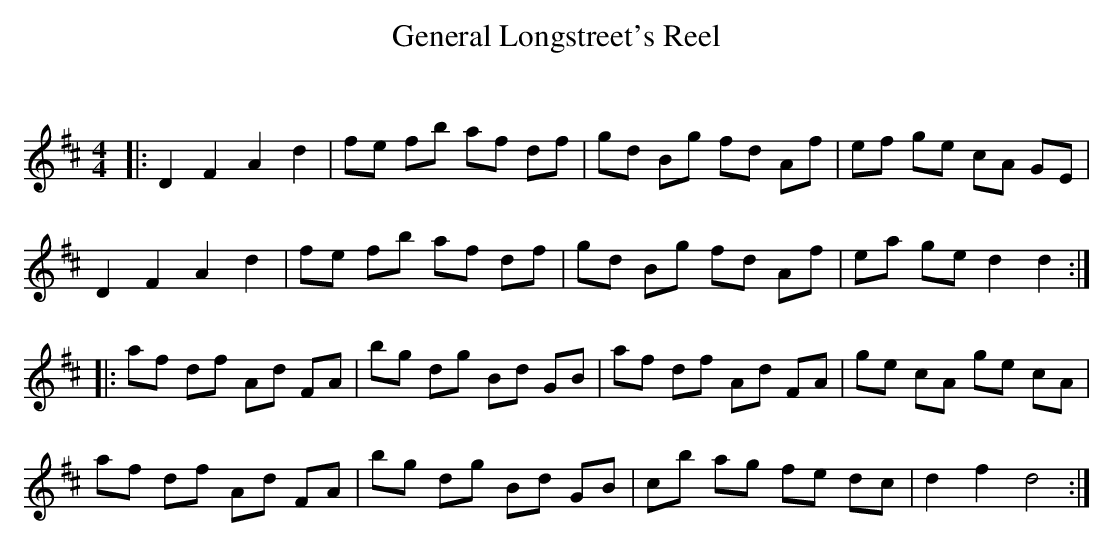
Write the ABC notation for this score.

X:1
T: General Longstreet's Reel
C:
Q: 232
K:D
M:4/4
L:1/8
|:D2 F2 A2 d2|fe fb af df|gd Bg fd Af|ef ge cA GE|
D2 F2 A2 d2|fe fb af df|gd Bg fd Af|ea ge d2 d2:|
|:af df Ad FA|bg dg Bd GB|af df Ad FA|ge cA ge cA|
af df Ad FA|bg dg Bd GB|cb ag fe dc|d2 f2 d4:|
